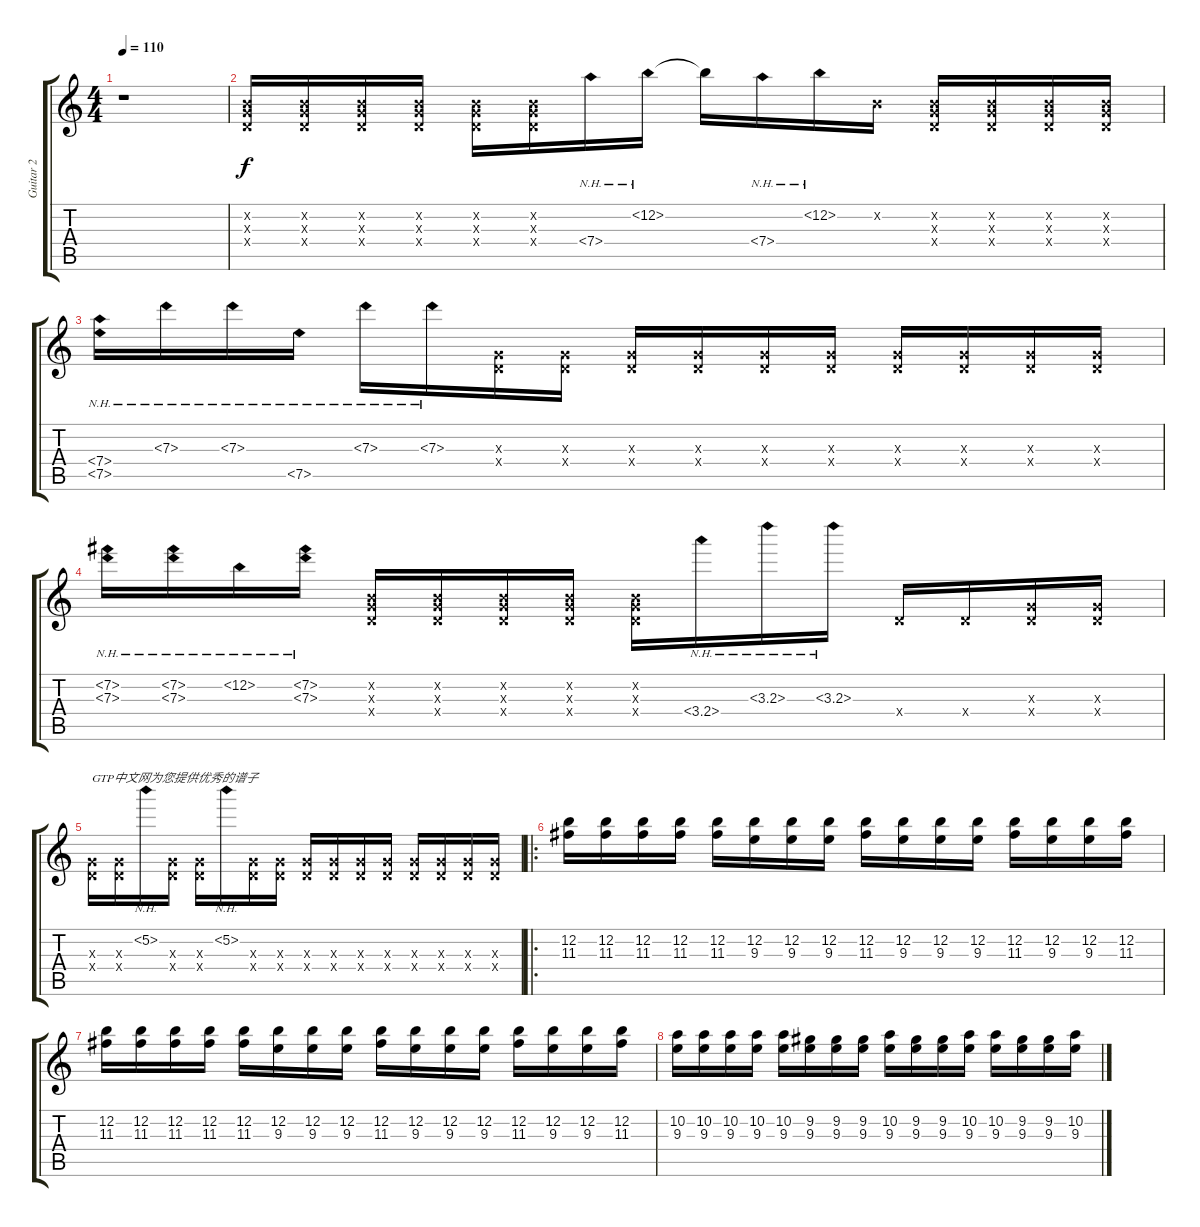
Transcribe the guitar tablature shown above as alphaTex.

\track ("Guitar 2" "Guitar 2") {instrument electricguitarclean}
\staff {score tabs}
\tuning (E4 B3 G3 D3 A2 E2) {hide}
\ts (4 4)
\tempo 110
\clef g2
\ks c
r.1{dy f instrument electricguitarclean} |
(0.2{x} 0.3{x} 0.4{x}).16 (0.2{x} 0.3{x} 0.4{x}).16 (0.2{x} 0.3{x} 0.4{x}).16 (0.2{x} 0.3{x} 0.4{x}).16 (0.2{x} 0.3{x} 0.4{x}).16 (0.2{x} 0.3{x} 0.4{x}).16 7.4{nh}.16 12.2{nh}.16 12.2{t}.16 7.4{nh}.16 12.2{nh}.16 0.2{x}.16 (0.2{x} 0.3{x} 0.4{x}).16 (0.2{x} 0.3{x} 0.4{x}).16 (0.2{x} 0.3{x} 0.4{x}).16 (0.2{x} 0.3{x} 0.4{x}).16 |
(7.4{nh} 7.5{nh}).16 7.3{nh}.16 7.3{nh}.16 7.5{nh}.16 7.3{nh}.16 7.3{nh}.16 (0.3{x} 0.4{x}).16 (0.3{x} 0.4{x}).16 (0.3{x} 0.4{x}).16 (0.3{x} 0.4{x}).16 (0.3{x} 0.4{x}).16 (0.3{x} 0.4{x}).16 (0.3{x} 0.4{x}).16 (0.3{x} 0.4{x}).16 (0.3{x} 0.4{x}).16 (0.3{x} 0.4{x}).16 |
(7.2{nh} 7.3{nh}).16 (7.2{nh} 7.3{nh}).16 12.2{nh}.16 (7.2{nh} 7.3{nh}).16 (0.2{x} 0.3{x} 0.4{x}).16 (0.2{x} 0.3{x} 0.4{x}).16 (0.2{x} 0.3{x} 0.4{x}).16 (0.2{x} 0.3{x} 0.4{x}).16 (0.2{x} 0.3{x} 0.4{x}).16 3.4{nh}.16 3.3{nh}.16 3.3{nh}.16 0.4{x}.16 0.4{x}.16 (0.3{x} 0.4{x}).16 (0.3{x} 0.4{x}).16 |
(0.3{x} 0.4{x}).16{txt "GTP中文网为您提供优秀的谱子"} (0.3{x} 0.4{x}).16 5.2{nh}.16 (0.3{x} 0.4{x}).16 (0.3{x} 0.4{x}).16 5.2{nh}.16 (0.3{x} 0.4{x}).16 (0.3{x} 0.4{x}).16 (0.3{x} 0.4{x}).16 (0.3{x} 0.4{x}).16 (0.3{x} 0.4{x}).16 (0.3{x} 0.4{x}).16 (0.3{x} 0.4{x}).16 (0.3{x} 0.4{x}).16 (0.3{x} 0.4{x}).16 (0.3{x} 0.4{x}).16 |
\ro
(12.2 11.3).16 (12.2 11.3).16 (12.2 11.3).16 (12.2 11.3).16 (12.2 11.3).16 (12.2 9.3).16 (12.2 9.3).16 (12.2 9.3).16 (12.2 11.3).16 (12.2 9.3).16 (12.2 9.3).16 (12.2 9.3).16 (12.2 11.3).16 (12.2 9.3).16 (12.2 9.3).16 (12.2 11.3).16 |
(12.2 11.3).16 (12.2 11.3).16 (12.2 11.3).16 (12.2 11.3).16 (12.2 11.3).16 (12.2 9.3).16 (12.2 9.3).16 (12.2 9.3).16 (12.2 11.3).16 (12.2 9.3).16 (12.2 9.3).16 (12.2 9.3).16 (12.2 11.3).16 (12.2 9.3).16 (12.2 9.3).16 (12.2 11.3).16 |
(10.2 9.3).16 (10.2 9.3).16 (10.2 9.3).16 (10.2 9.3).16 (10.2 9.3).16 (9.2 9.3).16 (9.2 9.3).16 (9.2 9.3).16 (10.2 9.3).16 (9.2 9.3).16 (9.2 9.3).16 (10.2 9.3).16 (10.2 9.3).16 (9.2 9.3).16 (9.2 9.3).16 (10.2 9.3).16
